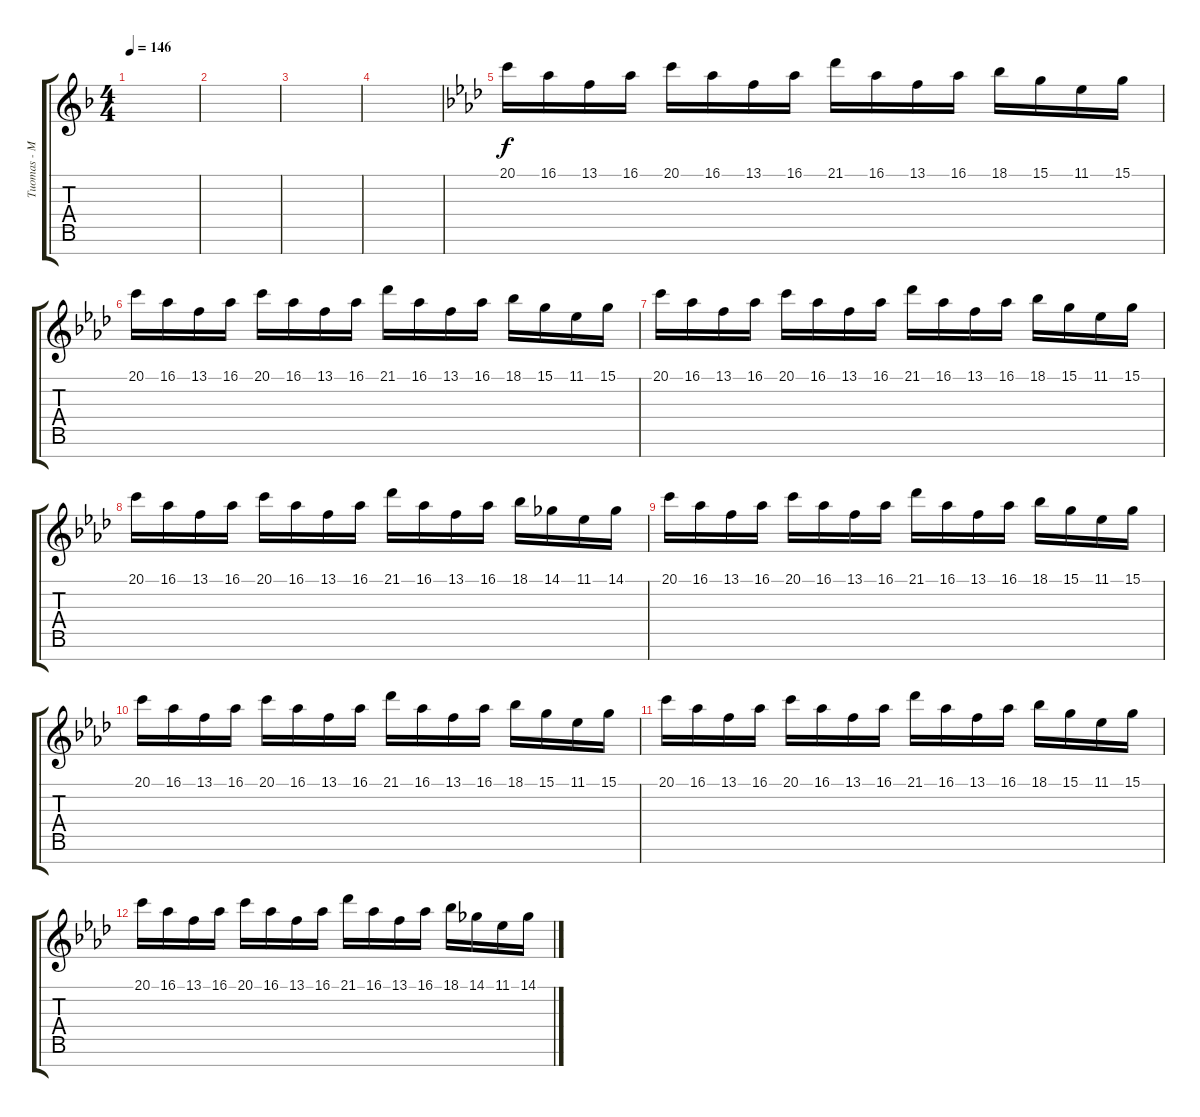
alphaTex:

\track ("Tuomas - Music Box" "Tuomas - M") {instrument musicbox}
\staff {score tabs}
\tuning (E4 B3 G3 D3 A2 E2 B1) {hide}
\ts (4 4)
\tempo 146
\clef g2
\ks dminor
|
|
|
|
\ks fminor
20.1.16 16.1.16 13.1.16 16.1.16 20.1.16 16.1.16 13.1.16 16.1.16 21.1.16 16.1.16 13.1.16 16.1.16 18.1.16 15.1.16 11.1.16 15.1.16 |
20.1.16 16.1.16 13.1.16 16.1.16 20.1.16 16.1.16 13.1.16 16.1.16 21.1.16 16.1.16 13.1.16 16.1.16 18.1.16 15.1.16 11.1.16 15.1.16 |
20.1.16 16.1.16 13.1.16 16.1.16 20.1.16 16.1.16 13.1.16 16.1.16 21.1.16 16.1.16 13.1.16 16.1.16 18.1.16 15.1.16 11.1.16 15.1.16 |
20.1.16 16.1.16 13.1.16 16.1.16 20.1.16 16.1.16 13.1.16 16.1.16 21.1.16 16.1.16 13.1.16 16.1.16 18.1.16 14.1.16 11.1.16 14.1.16 |
20.1.16 16.1.16 13.1.16 16.1.16 20.1.16 16.1.16 13.1.16 16.1.16 21.1.16 16.1.16 13.1.16 16.1.16 18.1.16 15.1.16 11.1.16 15.1.16 |
20.1.16 16.1.16 13.1.16 16.1.16 20.1.16 16.1.16 13.1.16 16.1.16 21.1.16 16.1.16 13.1.16 16.1.16 18.1.16 15.1.16 11.1.16 15.1.16 |
20.1.16 16.1.16 13.1.16 16.1.16 20.1.16 16.1.16 13.1.16 16.1.16 21.1.16 16.1.16 13.1.16 16.1.16 18.1.16 15.1.16 11.1.16 15.1.16 |
20.1.16 16.1.16 13.1.16 16.1.16 20.1.16 16.1.16 13.1.16 16.1.16 21.1.16 16.1.16 13.1.16 16.1.16 18.1.16 14.1.16 11.1.16 14.1.16
